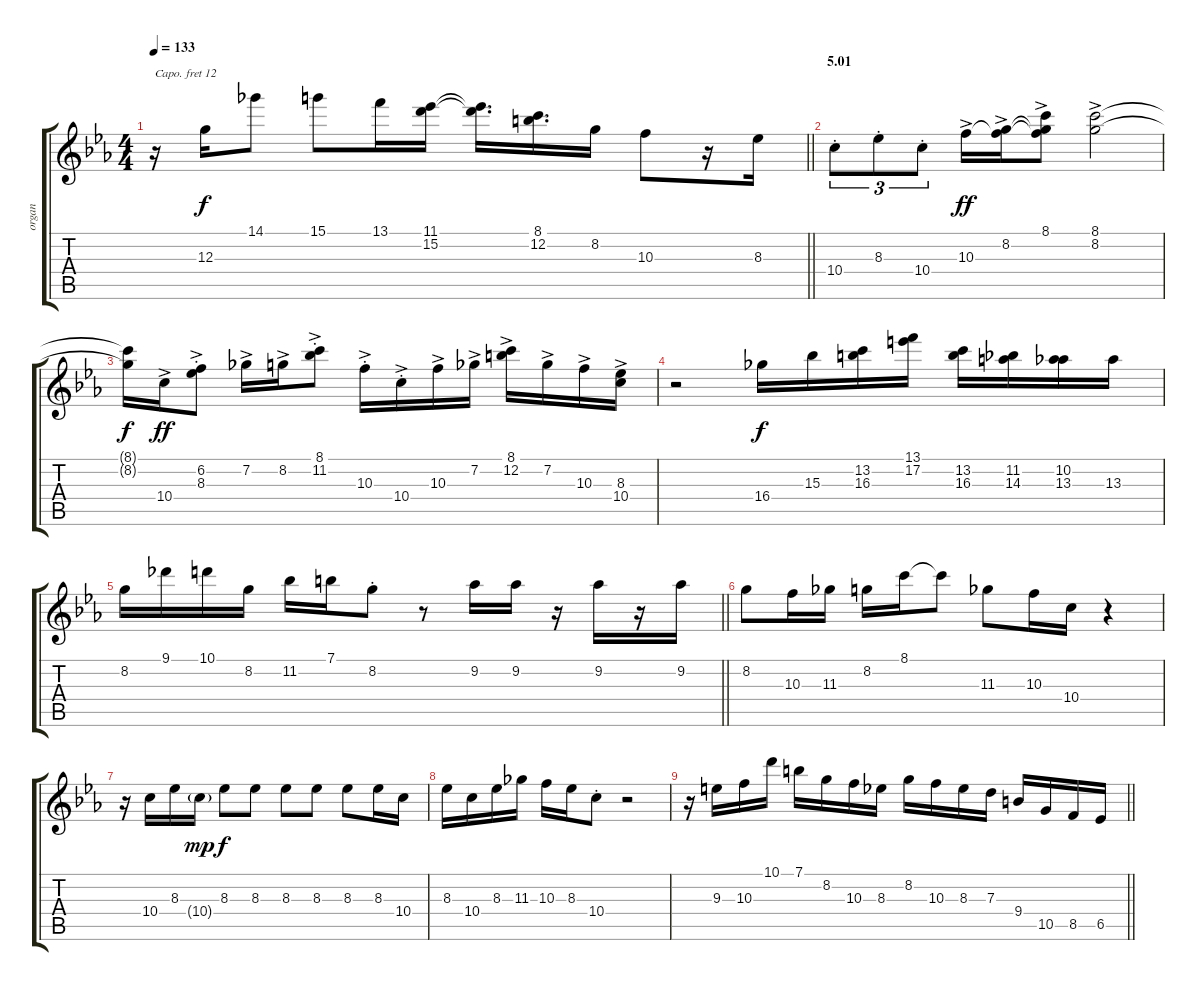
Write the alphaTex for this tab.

\track ("organ" "organ") {instrument percussiveorgan}
\staff {score tabs}
\capo 12
\tuning (E4 B3 G3 D3 A2 E2) {hide}
\ts (4 4)
\tempo 133
\clef g2
\barLineRight lightlight
\ks eb
r.16{dy f} 12.3.16 14.1.8 15.1.8 13.1.16 (11.1 15.2).16 (11.1{t} 15.2{t}).16{d} (8.1 12.2).16{d} 8.2.16 10.3.8 r.16 8.3.16 |
\section ("" "5.01")
10.4{st}.8{tu (3 2)} 8.3{st}.8{tu (3 2)} 10.4{st}.8{tu (3 2)} 10.3{ac}.16{dy ff} (8.2{ac} 10.3{t}).16 (8.1{ac} 8.2{t} 10.3{t}).8 (8.1{ac} 8.2{ac}).2 |
(8.1{t} 8.2{t}).16{dy f} 10.4{ac}.16{dy ff} (6.2{ac st} 8.3{ac st}).8 7.2{ac}.16 8.2{ac}.16 (8.1{ac st} 11.2{ac st}).8 10.3{ac st}.16 10.4{ac st}.16 10.3{ac}.16 7.2{ac}.16 (8.1{ac} 12.2{ac}).16 7.2{ac}.16 10.3{ac}.16 (8.3{ac} 10.4{ac}).16 |
r.2 16.4.16{dy f} 15.3.16 (13.2 16.3).16 (13.1 17.2).16 (13.2 16.3).16 (11.2 14.3).16 (10.2 13.3).16 13.3.16 |
\barLineRight lightlight
8.2.16 9.1.16 10.1.16 8.2.16 11.2.16 7.1.16 8.2{st}.8 r.8 9.2.16 9.2.16 r.16 9.2.16 r.16 9.2.16 |
8.2.8 10.3.16 11.3.16 8.2.16 8.1.16 8.1{t}.8 11.3.8 10.3.16 10.4.16 r.4 |
r.16 10.4.16 8.3.16 10.4{g}.16{dy mp} 8.3.8{dy f} 8.3.8 8.3.8 8.3.8 8.3.8 8.3.16 10.4.16 |
8.3.16 10.4.16 8.3.16 11.3.16 10.3.16 8.3.16 10.4{st}.8 r.2 |
\barLineRight lightlight
r.16 9.3.16 10.3.16 10.1.16 7.1.16 8.2.16 10.3.16 8.3.16 8.2.16 10.3.16 8.3.16 7.3.16 9.4.16 10.5.16 8.5.16 6.5.16
